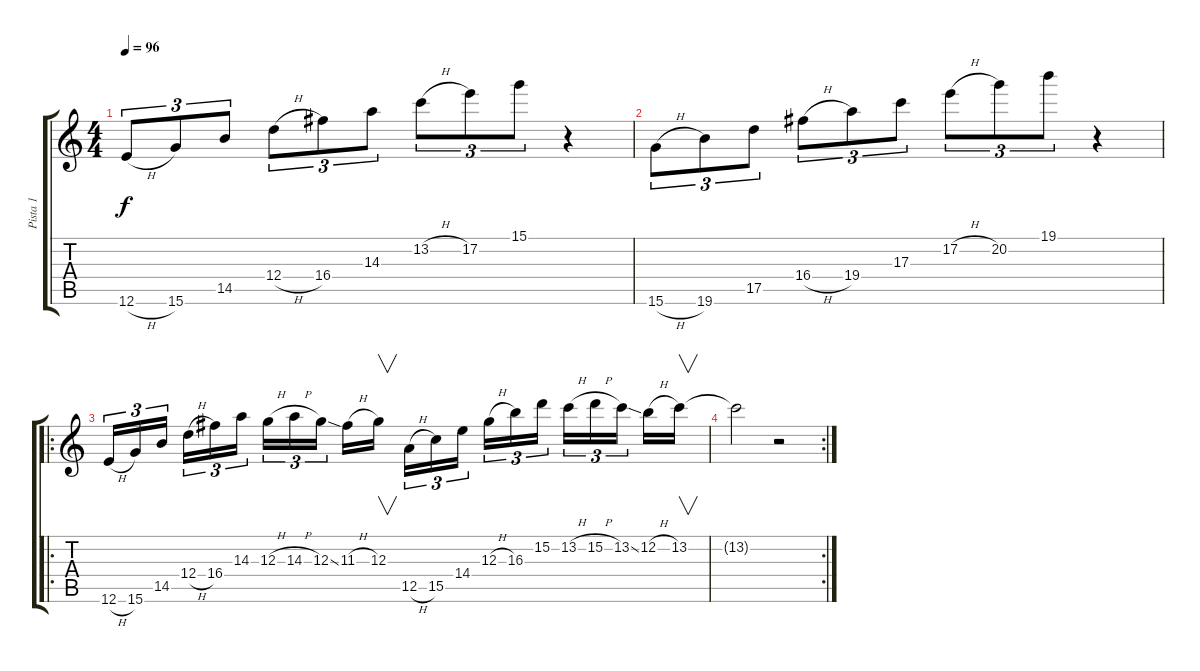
\track ("Pista 1" "Pista 1") {instrument distortionguitar}
\staff {score tabs}
\tuning (E4 B3 G3 D3 A2 E2) {hide}
\ts (4 4)
\tempo 96
\clef g2
\ks c
12.6{h}.8{tu (3 2) dy f instrument distortionguitar} 15.6.8{tu (3 2)} 14.5.8{tu (3 2)} 12.4{h}.8{tu (3 2)} 16.4.8{tu (3 2)} 14.3.8{tu (3 2)} 13.2{h}.8{tu (3 2)} 17.2.8{tu (3 2)} 15.1.8{tu (3 2)} r.4 |
15.6{h}.8{tu (3 2)} 19.6.8{tu (3 2)} 17.5.8{tu (3 2)} 16.4{h}.8{tu (3 2)} 19.4.8{tu (3 2)} 17.3.8{tu (3 2)} 17.2{h}.8{tu (3 2)} 20.2.8{tu (3 2)} 19.1.8{tu (3 2)} r.4 |
\ro
12.6{h}.16{tu (3 2)} 15.6.16{tu (3 2)} 14.5.16{tu (3 2)} 12.4{h}.16{tu (3 2)} 16.4.16{tu (3 2)} 14.3.16{tu (3 2)} 12.3{h}.16{tu (3 2)} 14.3{h}.16{tu (3 2)} 12.3{ss}.16{tu (3 2)} 11.3{h}.16 12.3.16{v} 12.5{h}.16{tu (3 2)} 15.5.16{tu (3 2)} 14.4.16{tu (3 2)} 12.3{h}.16{tu (3 2)} 16.3.16{tu (3 2)} 15.2.16{tu (3 2)} 13.2{h}.16{tu (3 2)} 15.2{h}.16{tu (3 2)} 13.2{ss}.16{tu (3 2)} 12.2{h}.16 13.2.16{v} |
\rc 2
13.2{t}.2 r.2
